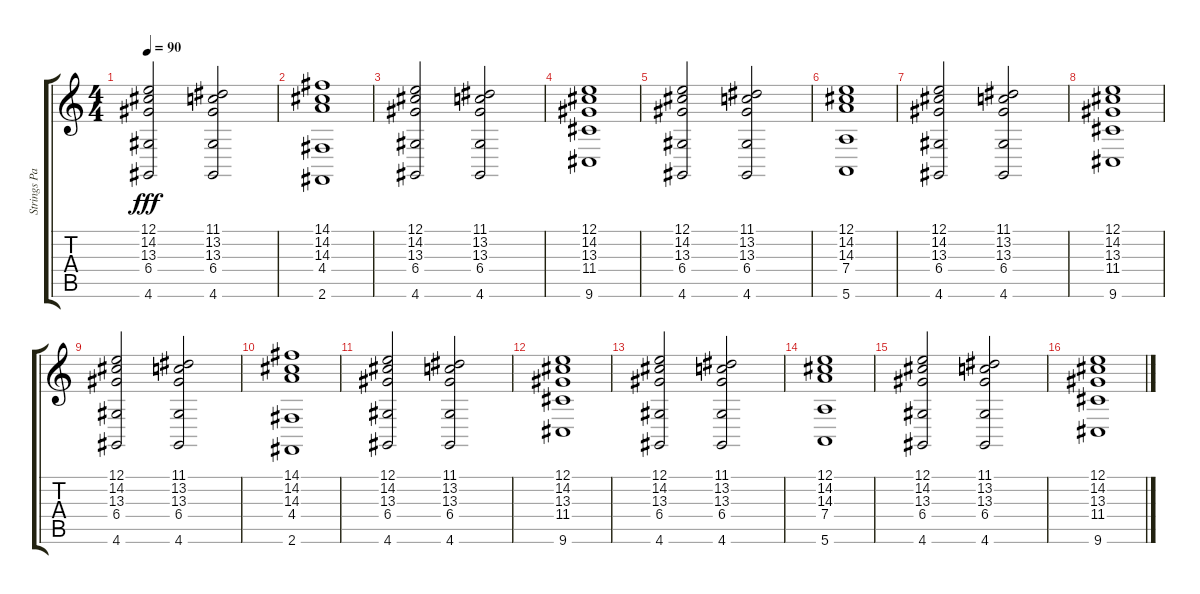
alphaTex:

\track ("Strings Pad" "Strings Pa") {instrument stringensemble1}
\staff {score tabs}
\tuning (E4 B3 G3 D3 A2 E2) {hide}
\ts (4 4)
\tempo 90
\clef g2
\ks c
(12.1 14.2 13.3 6.4 4.6).2{dy fff} (11.1 13.2 13.3 6.4 4.6).2 |
(14.1 14.2 14.3 4.4 2.6).1 |
(12.1 14.2 13.3 6.4 4.6).2 (11.1 13.2 13.3 6.4 4.6).2 |
(12.1 14.2 13.3 11.4 9.6).1 |
(12.1 14.2 13.3 6.4 4.6).2 (11.1 13.2 13.3 6.4 4.6).2 |
(12.1 14.2 14.3 7.4 5.6).1 |
(12.1 14.2 13.3 6.4 4.6).2 (11.1 13.2 13.3 6.4 4.6).2 |
(12.1 14.2 13.3 11.4 9.6).1 |
(12.1 14.2 13.3 6.4 4.6).2 (11.1 13.2 13.3 6.4 4.6).2 |
(14.1 14.2 14.3 4.4 2.6).1 |
(12.1 14.2 13.3 6.4 4.6).2 (11.1 13.2 13.3 6.4 4.6).2 |
(12.1 14.2 13.3 11.4 9.6).1 |
(12.1 14.2 13.3 6.4 4.6).2 (11.1 13.2 13.3 6.4 4.6).2 |
(12.1 14.2 14.3 7.4 5.6).1 |
(12.1 14.2 13.3 6.4 4.6).2 (11.1 13.2 13.3 6.4 4.6).2 |
(12.1 14.2 13.3 11.4 9.6).1
